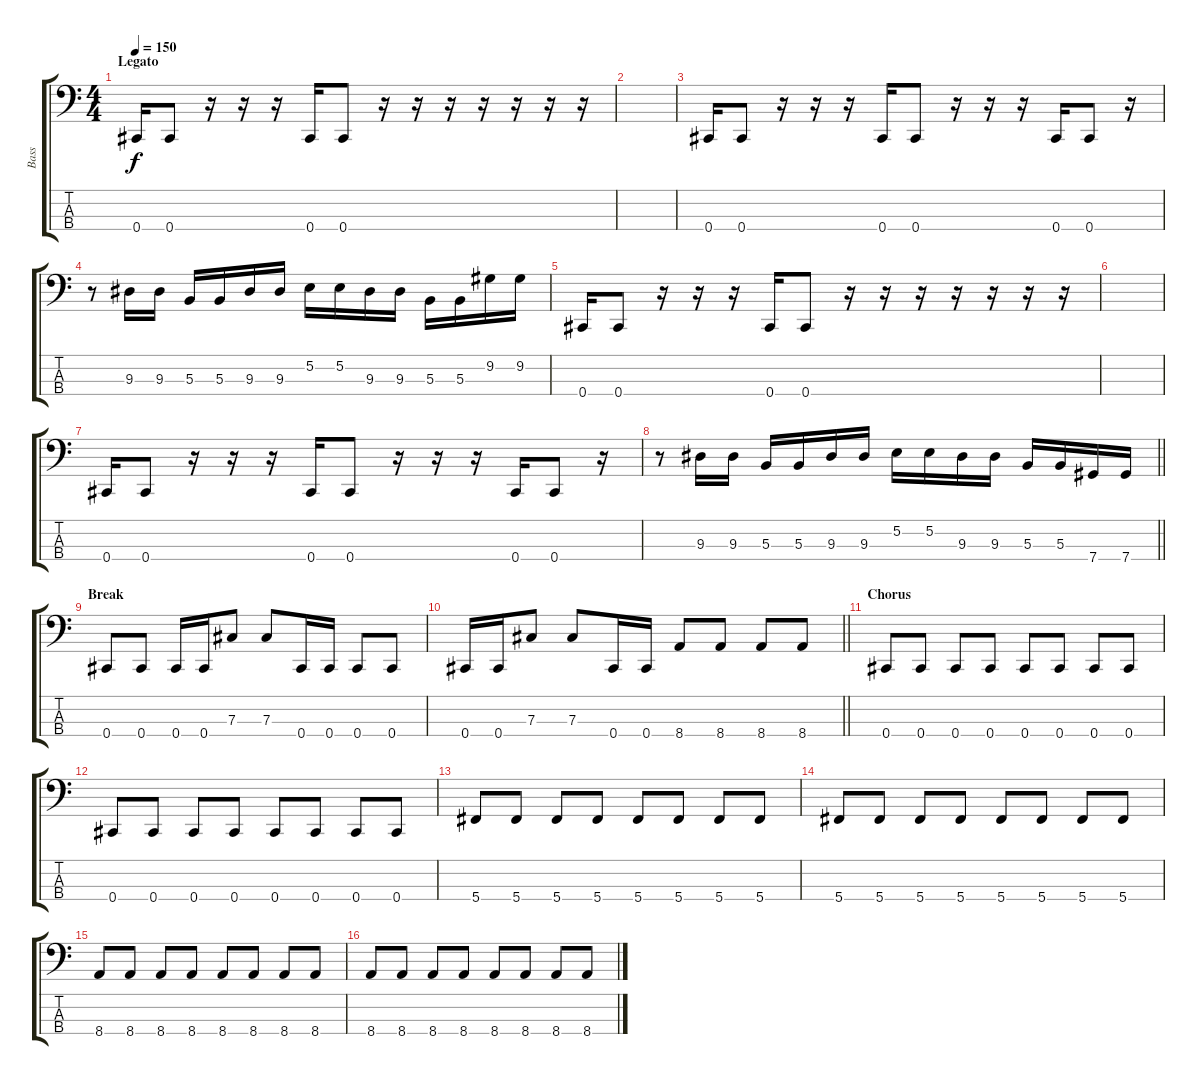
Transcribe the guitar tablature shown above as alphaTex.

\track ("Bass" "Bass") {instrument electricbasspick}
\staff {score tabs}
\tuning (E2 B1 Gb1 Db1) {hide}
\ts (4 4)
\section ("" "Legato")
\tempo 150
\clef f4
\ks c
0.4.16{dy f} 0.4.8 r.16 r.16 r.16 0.4.16 0.4.8 r.16 r.16 r.16 r.16 r.16 r.16 r.16 |
|
0.4.16 0.4.8 r.16 r.16 r.16 0.4.16 0.4.8 r.16 r.16 r.16 0.4.16 0.4.8 r.16 |
r.8 9.3.16 9.3.16 5.3.16 5.3.16 9.3.16 9.3.16 5.2.16 5.2.16 9.3.16 9.3.16 5.3.16 5.3.16 9.2.16 9.2.16 |
0.4.16 0.4.8 r.16 r.16 r.16 0.4.16 0.4.8 r.16 r.16 r.16 r.16 r.16 r.16 r.16 |
|
0.4.16 0.4.8 r.16 r.16 r.16 0.4.16 0.4.8 r.16 r.16 r.16 0.4.16 0.4.8 r.16 |
\barLineRight lightlight
r.8 9.3.16 9.3.16 5.3.16 5.3.16 9.3.16 9.3.16 5.2.16 5.2.16 9.3.16 9.3.16 5.3.16 5.3.16 7.4.16 7.4.16 |
\section ("" "Break")
0.4.8 0.4.8 0.4.16 0.4.16 7.3.8 7.3.8 0.4.16 0.4.16 0.4.8 0.4.8 |
\barLineRight lightlight
0.4.16 0.4.16 7.3.8 7.3.8 0.4.16 0.4.16 8.4.8 8.4.8 8.4.8 8.4.8 |
\section ("" "Chorus")
0.4.8 0.4.8 0.4.8 0.4.8 0.4.8 0.4.8 0.4.8 0.4.8 |
0.4.8 0.4.8 0.4.8 0.4.8 0.4.8 0.4.8 0.4.8 0.4.8 |
5.4.8 5.4.8 5.4.8 5.4.8 5.4.8 5.4.8 5.4.8 5.4.8 |
5.4.8 5.4.8 5.4.8 5.4.8 5.4.8 5.4.8 5.4.8 5.4.8 |
8.4.8 8.4.8 8.4.8 8.4.8 8.4.8 8.4.8 8.4.8 8.4.8 |
8.4.8 8.4.8 8.4.8 8.4.8 8.4.8 8.4.8 8.4.8 8.4.8
